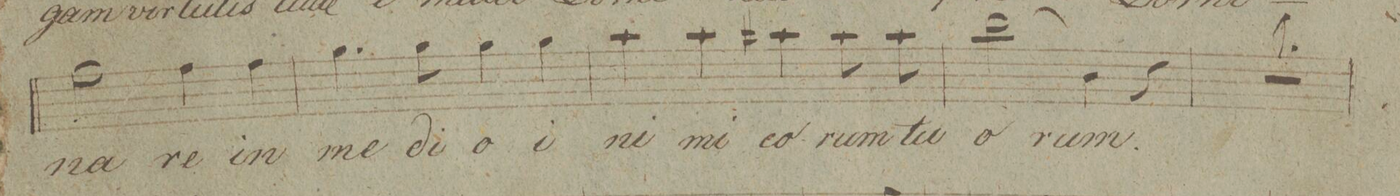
**kern	**text	**dynam
*I"Canto.	*	*
*clefC1	*	*
*k[]	*	*
*met(c|)	*	*
*M2/2	*	*
2dd\	-na-	.
4dd\	-re	.
4dd\	in	.
=22	=22	=22
4.ee\	me-	.
8ee\	-di-	.
4ee\	-o	.
4ee\	i-	.
=23	=23	=23
4ff\	-ni-	.
4ff\	-mi-	.
4ff#X\	-co-	.
8ff#\	-rum	.
8ff#\	tu-	.
=24	=24	=24
(2gg\	-o-	.
4g\)	-rum.	.
4r	.	.
=25	=25	=25
1r	.	.
=26	=26	=26
*-	*-	*-
